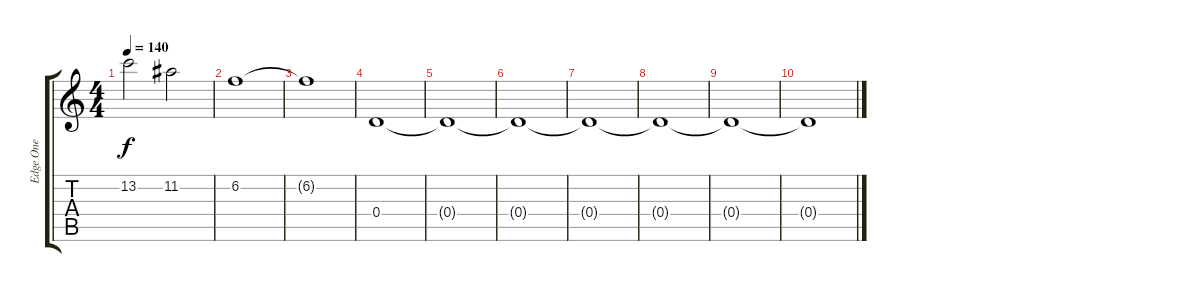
\track ("Edge One" "Edge One") {instrument distortionguitar}
\staff {score tabs}
\tuning (E4 B3 G3 D3 A2 E2) {hide}
\ts (4 4)
\tempo 140
\clef g2
\ks c
13.2{t}.2{dy f} 11.2.2 |
6.2.1 |
6.2{t}.1 |
0.4.1 |
0.4{t}.1 |
0.4{t}.1 |
0.4{t}.1 |
0.4{t}.1 |
0.4{t}.1 |
0.4{t}.1
